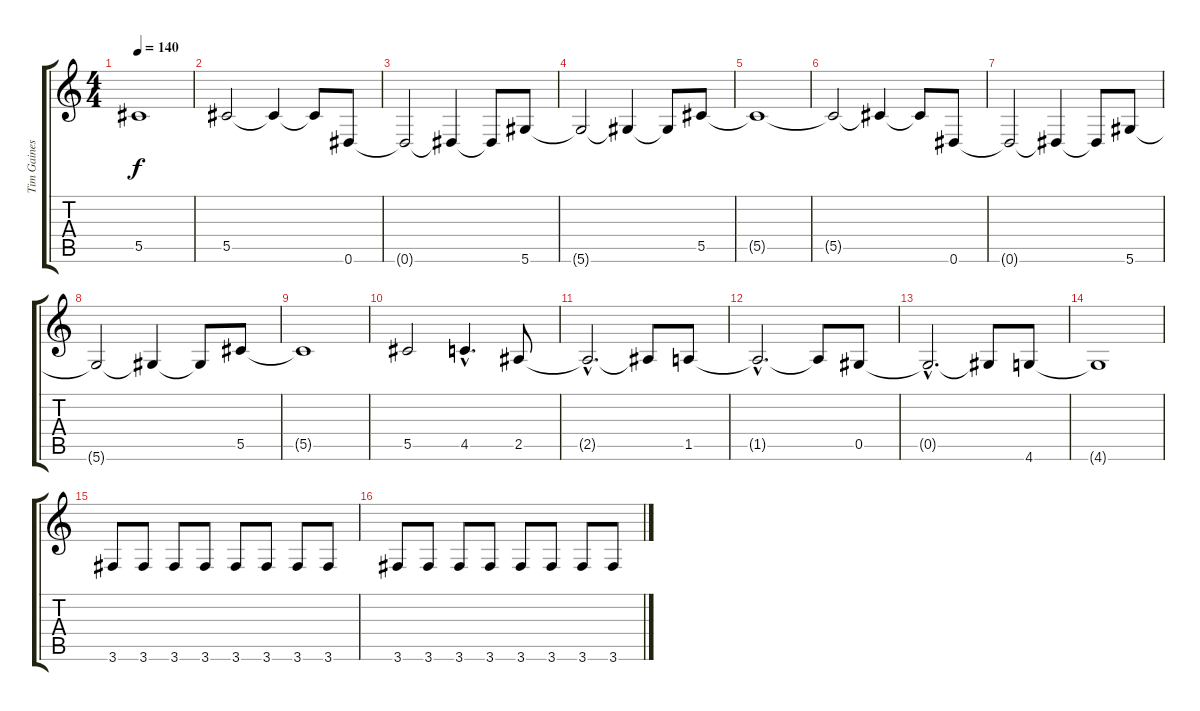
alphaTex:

\track ("Tim Gaines" "Tim Gaines") {instrument electricbassfinger}
\staff {score tabs}
\tuning (Eb4 Bb3 Gb3 Db3 Ab2 Eb2) {hide}
\ts (4 4)
\tempo 140
\clef g2
\ks c
5.5{t}.1{dy f} |
5.5.2 5.5{t}.4 5.5{t}.8 0.6.8 |
0.6{t}.2 0.6{t}.4 0.6{t}.8 5.6.8 |
5.6{t}.2 5.6{t}.4 5.6{t}.8 5.5.8 |
5.5{t}.1 |
5.5{t}.2 5.5{t}.4 5.5{t}.8 0.6.8 |
0.6{t}.2 0.6{t}.4 0.6{t}.8 5.6.8 |
5.6{t}.2 5.6{t}.4 5.6{t}.8 5.5.8 |
5.5{t}.1 |
5.5.2 4.5{hac}.4{d} 2.5.8 |
2.5{hac t}.2{d} 2.5{t}.8 1.5.8 |
1.5{hac t}.2{d} 1.5{t}.8 0.5.8 |
0.5{hac t}.2{d} 0.5{t}.8 4.6.8 |
4.6{t}.1 |
3.6.8 3.6.8 3.6.8 3.6.8 3.6.8 3.6.8 3.6.8 3.6.8 |
3.6.8 3.6.8 3.6.8 3.6.8 3.6.8 3.6.8 3.6.8 3.6.8
